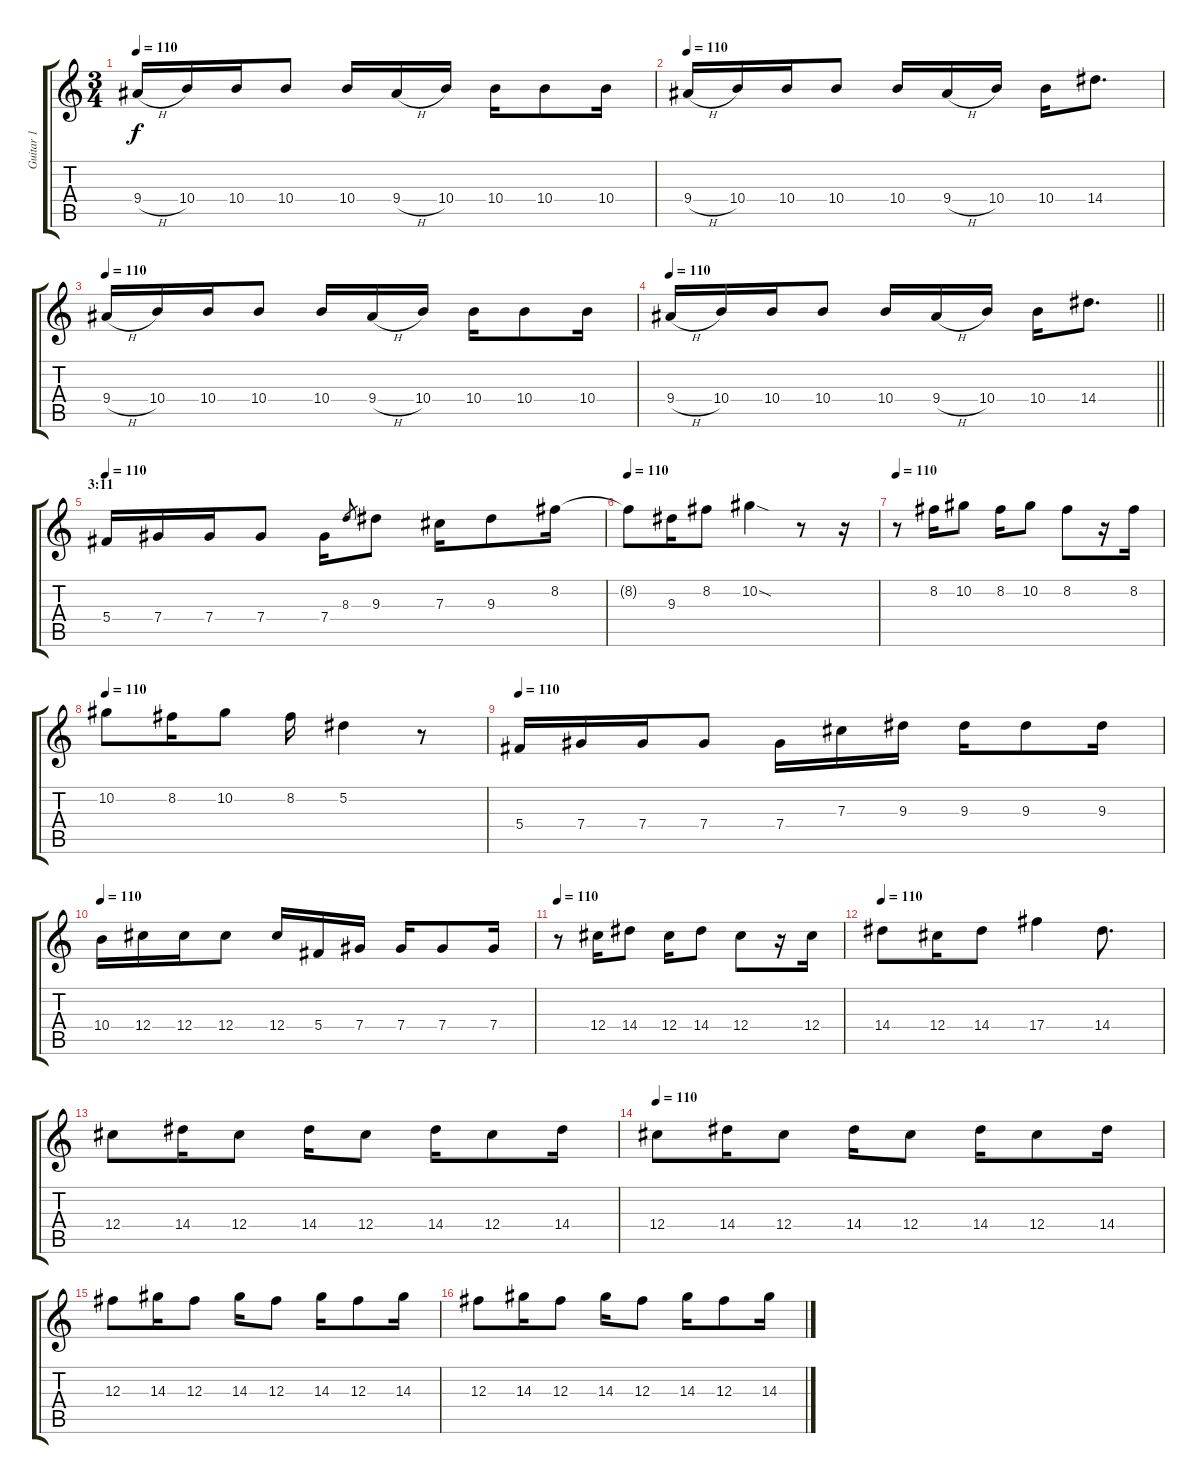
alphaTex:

\track ("Guitar 1" "Guitar 1") {instrument distortionguitar}
\staff {score tabs}
\tuning (Eb4 Bb3 Gb3 Db3 Ab2 Db2) {hide}
\ts (3 4)
\tempo 110
\clef g2
\ks c
9.4{h}.16{dy f instrument distortionguitar} 10.4.16 10.4.16 10.4.8 10.4.16 9.4{h}.16 10.4.16 10.4.16 10.4.8 10.4.16 |
\tempo 110
9.4{h}.16{instrument distortionguitar} 10.4.16 10.4.16 10.4.8 10.4.16 9.4{h}.16 10.4.16 10.4.16 14.4.8{d} |
\tempo 110
9.4{h}.16{instrument distortionguitar} 10.4.16 10.4.16 10.4.8 10.4.16 9.4{h}.16 10.4.16 10.4.16 10.4.8 10.4.16 |
\tempo 110
\barLineRight lightlight
9.4{h}.16{instrument distortionguitar} 10.4.16 10.4.16 10.4.8 10.4.16 9.4{h}.16 10.4.16 10.4.16 14.4.8{d} |
\section ("" "3:11")
\tempo 110
5.4.16 7.4.16 7.4.16 7.4.8 7.4.16 8.3.8{gr} 9.3.8 7.3.16 9.3.8 8.2.16 |
\tempo 110
8.2{t}.8 9.3.16 8.2.8 10.2{sod}.4 r.8 r.16 |
\tempo 110
r.8 8.2.16 10.2.8 8.2.16 10.2.8 8.2.8 r.16 8.2.16 |
\tempo 110
10.2.8 8.2.16 10.2.8 8.2.16 5.2.4 r.8 |
\tempo 110
5.4.16 7.4.16 7.4.16 7.4.8 7.4.16 7.3.16 9.3.16 9.3.16 9.3.8 9.3.16 |
\tempo 110
10.4.16 12.4.16 12.4.16 12.4.8 12.4.16 5.4.16 7.4.16 7.4.16 7.4.8 7.4.16 |
\tempo 110
r.8 12.4.16 14.4.8 12.4.16 14.4.8 12.4.8 r.16 12.4.16 |
\tempo 110
14.4.8 12.4.16 14.4.8 17.4.4 14.4.8{d} |
12.4.8 14.4.16 12.4.8 14.4.16 12.4.8 14.4.16 12.4.8 14.4.16 |
\tempo 110
12.4.8 14.4.16 12.4.8 14.4.16 12.4.8 14.4.16 12.4.8 14.4.16 |
12.3.8 14.3.16 12.3.8 14.3.16 12.3.8 14.3.16 12.3.8 14.3.16 |
12.3.8 14.3.16 12.3.8 14.3.16 12.3.8 14.3.16 12.3.8 14.3.16
